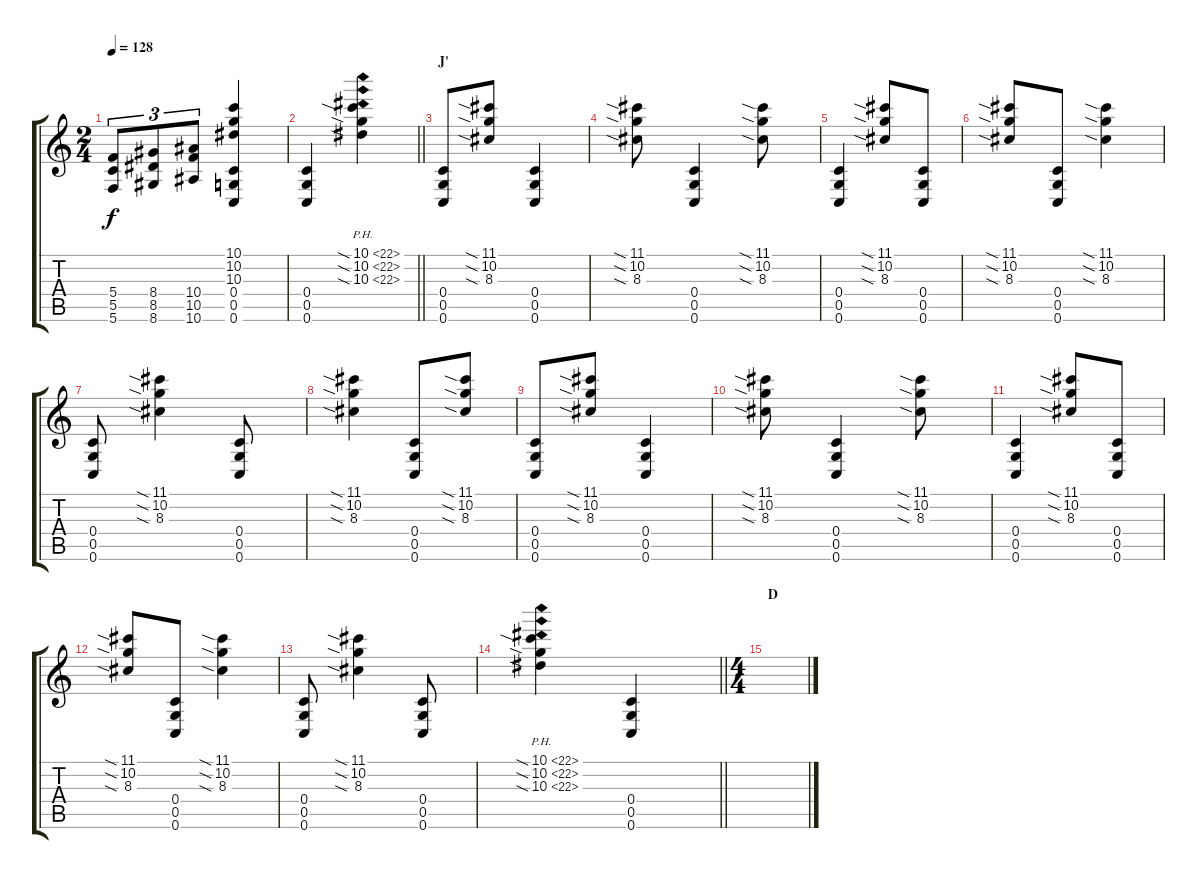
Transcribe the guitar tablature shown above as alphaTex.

\track "" {instrument overdrivenguitar}
\staff {score tabs}
\tuning (D4 A3 F3 C3 G2 C2) {hide}
\ts (2 4)
\tempo 128
\clef g2
\ks c
(5.4 5.5 5.6).8{tu (3 2) dy f} (8.4 8.5 8.6).8{tu (3 2)} (10.4 10.5 10.6).8{tu (3 2)} (10.1 10.2 10.3 0.4 0.5 0.6).4 |
\barLineRight lightlight
(0.4 0.5 0.6).4 (10.1{ph 12 sia} 10.2{ph 12 sia} 10.3{ph 12 sia}).4 |
\section ("" "J'")
(0.4 0.5 0.6).8{volume 13} (11.1{sia} 10.2{sia} 8.3{sia}).8 (0.4 0.5 0.6).4 |
(11.1{sia} 10.2{sia} 8.3{sia}).8 (0.4 0.5 0.6).4 (11.1{sia} 10.2{sia} 8.3{sia}).8 |
(0.4 0.5 0.6).4 (11.1{sia} 10.2{sia} 8.3{sia}).8 (0.4 0.5 0.6).8 |
(11.1{sia} 10.2{sia} 8.3{sia}).8 (0.4 0.5 0.6).8 (11.1{sia} 10.2{sia} 8.3{sia}).4 |
(0.4 0.5 0.6).8 (11.1{sia} 10.2{sia} 8.3{sia}).4 (0.4 0.5 0.6).8 |
(11.1{sia} 10.2{sia} 8.3{sia}).4 (0.4 0.5 0.6).8 (11.1{sia} 10.2{sia} 8.3{sia}).8 |
(0.4 0.5 0.6).8 (11.1{sia} 10.2{sia} 8.3{sia}).8 (0.4 0.5 0.6).4 |
(11.1{sia} 10.2{sia} 8.3{sia}).8 (0.4 0.5 0.6).4 (11.1{sia} 10.2{sia} 8.3{sia}).8 |
(0.4 0.5 0.6).4 (11.1{sia} 10.2{sia} 8.3{sia}).8 (0.4 0.5 0.6).8 |
(11.1{sia} 10.2{sia} 8.3{sia}).8 (0.4 0.5 0.6).8 (11.1{sia} 10.2{sia} 8.3{sia}).4 |
(0.4 0.5 0.6).8 (11.1{sia} 10.2{sia} 8.3{sia}).4 (0.4 0.5 0.6).8 |
\barLineRight lightlight
(10.1{ph 12 sia} 10.2{ph 12 sia} 10.3{ph 12 sia}).4 (0.4 0.5 0.6).4 |
\ts (4 4)
\section ("" "D")
